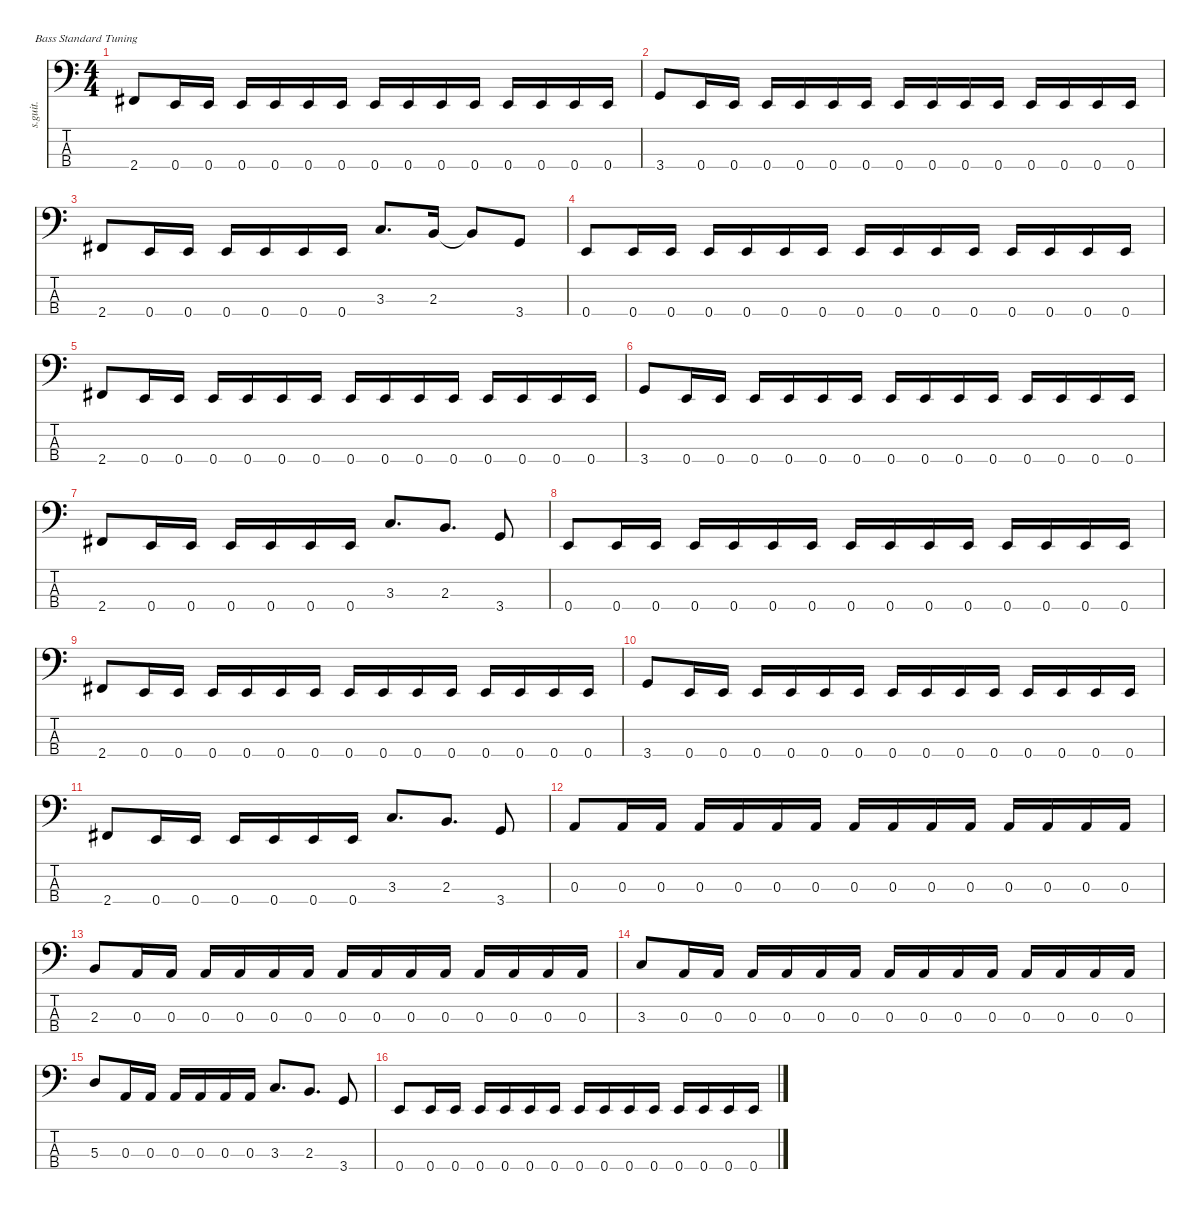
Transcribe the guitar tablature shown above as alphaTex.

\defaultSystemsLayout 4
\hideDynamics
\bracketExtendMode nobrackets
\track ("" "s.guit.") {instrument electricbasspick}
\staff {score tabs}
\tuning (G2 D2 A1 E1)
\ts (4 4)
\tempo (154 hide)
\clef f4
\ks c
2.4{acc #}.8{dy f} 0.4.16 0.4.16 0.4.16 0.4.16 0.4.16 0.4.16 0.4.16 0.4.16 0.4.16 0.4.16 0.4.16 0.4.16 0.4.16 0.4.16 |
\tempo (153 hide)
3.4.8 0.4.16 0.4.16 0.4.16 0.4.16 0.4.16 0.4.16 0.4.16 0.4.16 0.4.16 0.4.16 0.4.16 0.4.16 0.4.16 0.4.16 |
2.4{acc #}.8 0.4.16 0.4.16 0.4.16 0.4.16 0.4.16 0.4.16 3.3.8{d} 2.3.16 2.3{t}.8 3.4.8 |
0.4.8 0.4.16 0.4.16 0.4.16 0.4.16 0.4.16 0.4.16 0.4.16 0.4.16 0.4.16 0.4.16 0.4.16 0.4.16 0.4.16 0.4.16 |
2.4{acc #}.8 0.4.16 0.4.16 0.4.16 0.4.16 0.4.16 0.4.16 0.4.16 0.4.16 0.4.16 0.4.16 0.4.16 0.4.16 0.4.16 0.4.16 |
3.4.8 0.4.16 0.4.16 0.4.16 0.4.16 0.4.16 0.4.16 0.4.16 0.4.16 0.4.16 0.4.16 0.4.16 0.4.16 0.4.16 0.4.16 |
2.4{acc #}.8 0.4.16 0.4.16 0.4.16 0.4.16 0.4.16 0.4.16 3.3.8{d} 2.3.8{d} 3.4.8 |
0.4.8 0.4.16 0.4.16 0.4.16 0.4.16 0.4.16 0.4.16 0.4.16 0.4.16 0.4.16 0.4.16 0.4.16 0.4.16 0.4.16 0.4.16 |
2.4{acc #}.8 0.4.16 0.4.16 0.4.16 0.4.16 0.4.16 0.4.16 0.4.16 0.4.16 0.4.16 0.4.16 0.4.16 0.4.16 0.4.16 0.4.16 |
3.4.8 0.4.16 0.4.16 0.4.16 0.4.16 0.4.16 0.4.16 0.4.16 0.4.16 0.4.16 0.4.16 0.4.16 0.4.16 0.4.16 0.4.16 |
2.4{acc #}.8 0.4.16 0.4.16 0.4.16 0.4.16 0.4.16 0.4.16 3.3.8{d} 2.3.8{d} 3.4.8 |
0.3.8 0.3.16 0.3.16 0.3.16 0.3.16 0.3.16 0.3.16 0.3.16 0.3.16 0.3.16 0.3.16 0.3.16 0.3.16 0.3.16 0.3.16 |
2.3.8 0.3.16 0.3.16 0.3.16 0.3.16 0.3.16 0.3.16 0.3.16 0.3.16 0.3.16 0.3.16 0.3.16 0.3.16 0.3.16 0.3.16 |
3.3.8 0.3.16 0.3.16 0.3.16 0.3.16 0.3.16 0.3.16 0.3.16 0.3.16 0.3.16 0.3.16 0.3.16 0.3.16 0.3.16 0.3.16 |
5.3.8 0.3.16 0.3.16 0.3.16 0.3.16 0.3.16 0.3.16 3.3.8{d} 2.3.8{d} 3.4.8 |
0.4.8 0.4.16 0.4.16 0.4.16 0.4.16 0.4.16 0.4.16 0.4.16 0.4.16 0.4.16 0.4.16 0.4.16 0.4.16 0.4.16 0.4.16
